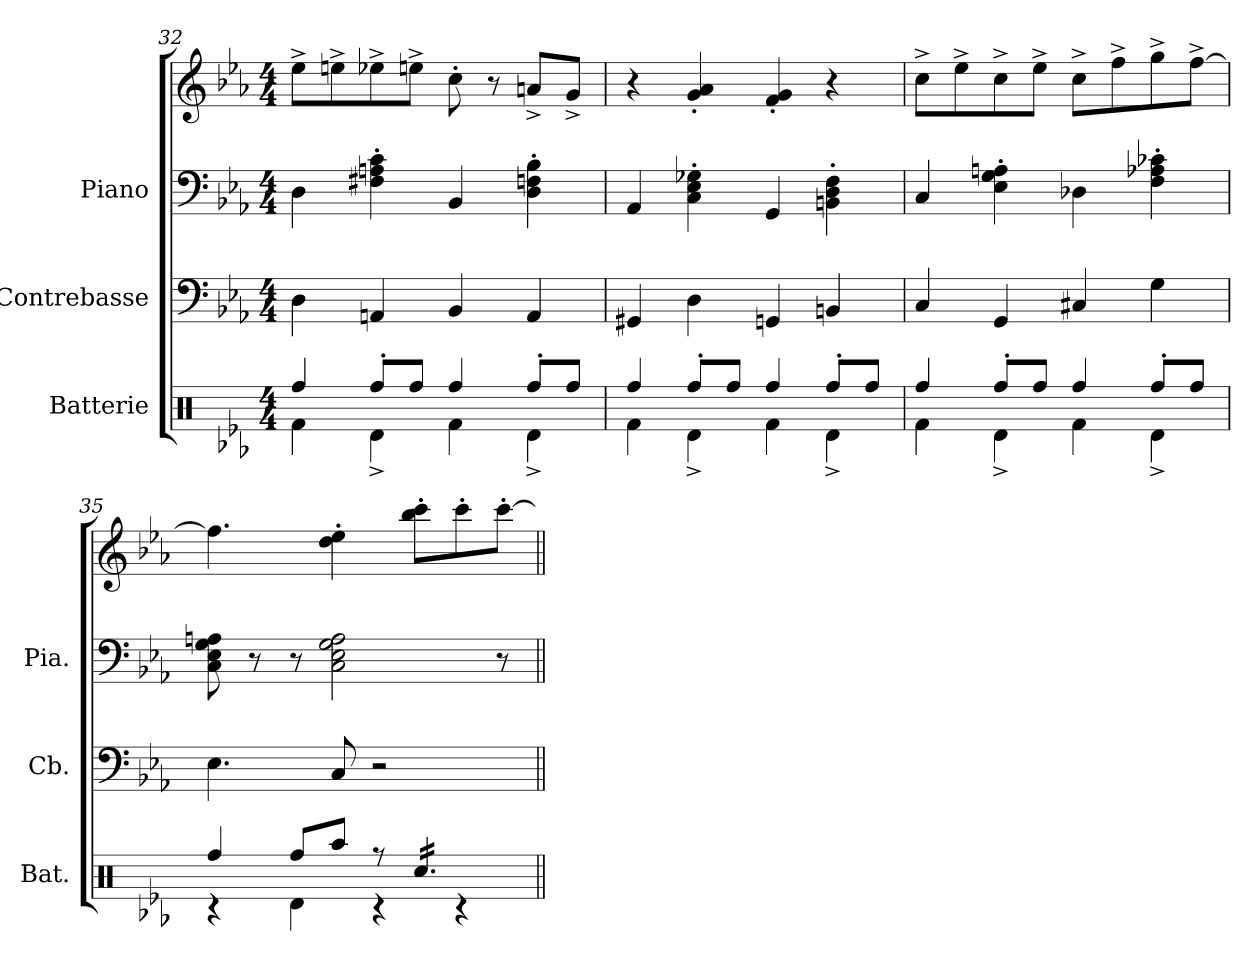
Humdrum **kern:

**kern	**kern	**kern	**kern
*part3	*part2	*part1	*part1
*staff4	*staff3	*staff2	*staff1
*I"Batterie	*I"Contrebasse	*I"Piano	*
*I'Bat.	*I'Cb.	*I'Pia.	*
*clefX	*clefF4	*clefF4	*clefG2
*	*ITrd7c12	*	*
*k[b-e-a-]	*k[b-e-a-]	*k[b-e-a-]	*k[b-e-a-]
*M4/4	*M4/4	*M4/4	*M4/4
=32	=32	=32	=32
*^	*	*	*
4Rff/	4Rf\	4DD\	4D\	8ee-^\L
.	.	.	.	8een^\
8Rff'/L	4Rd^\	4AAAn/	4F#X\' 4An\' 4c\'	8ee-X^\
8Rff/J	.	.	.	8een^\J
4Rff/	4Rf\	4BBB-/	4BB-/	8cc'\
.	.	.	.	8r
8Rff'/L	4Rd^\	4AAA/	4D\' 4Fn\' 4B-\'	8an^/L
8Rff/J	.	.	.	8g^/J
=33	=33	=33	=33	=33
4Rff/	4Rf\	4GGG#X/	4AA-/	4r
8Rff'/L	4Rd^\	4DD\	4C\' 4E-\' 4G-X\'	4g/' 4a-/'
8Rff/J	.	.	.	.
4Rff/	4Rf\	4GGGn/	4GG/	4f/' 4g/'
8Rff'/L	4Rd^\	4BBBn/	4BBn\' 4D\' 4F\'	4r
8Rff/J	.	.	.	.
!!LO:LB:g=z
=34	=34	=34	=34	=34
4Rff/	4Rf\	4CC/	4C/	8cc^\L
.	.	.	.	8ee-^\
8Rff'/L	4Rd^\	4GGG/	4E-\' 4G\' 4An\'	8cc^\
8Rff/J	.	.	.	8ee-^\J
4Rff/	4Rf\	4CC#X/	4D-X\	8cc^\L
.	.	.	.	8ff^\
8Rff'/L	4Rd^\	4GG\	4F\' 4A-X\' 4c-X\'	8gg^\
8Rff/J	.	.	.	[8ff^\J
=35	=35	=35	=35	=35
4Rff/	4r	4.EE-\	8C\ 8E-\ 8G\ 8An\	4.ff\]
.	.	.	8r	.
8Rff/L	4Rd\	.	8r	.
8Raa/J	.	8CC/	2C\ 2E-\ 2G\ 2A\	4dd\' 4ee-\'
8r	4r	2r	.	.
*tremolo	*	*	*	*
16Rcc/LL	.	.	.	8bb-\' 8ccc\'L
16Rcc/	.	.	.	.
16Rcc/	4r	.	.	8ccc'\
16Rcc/	.	.	.	.
16Rcc/	.	.	8r	[8ccc'\J
16Rcc/JJ	.	.	.	.
*Xtremolo	*	*	*	*
*v	*v	*	*	*
=||	=||	=||	=||
*-	*-	*-	*-
